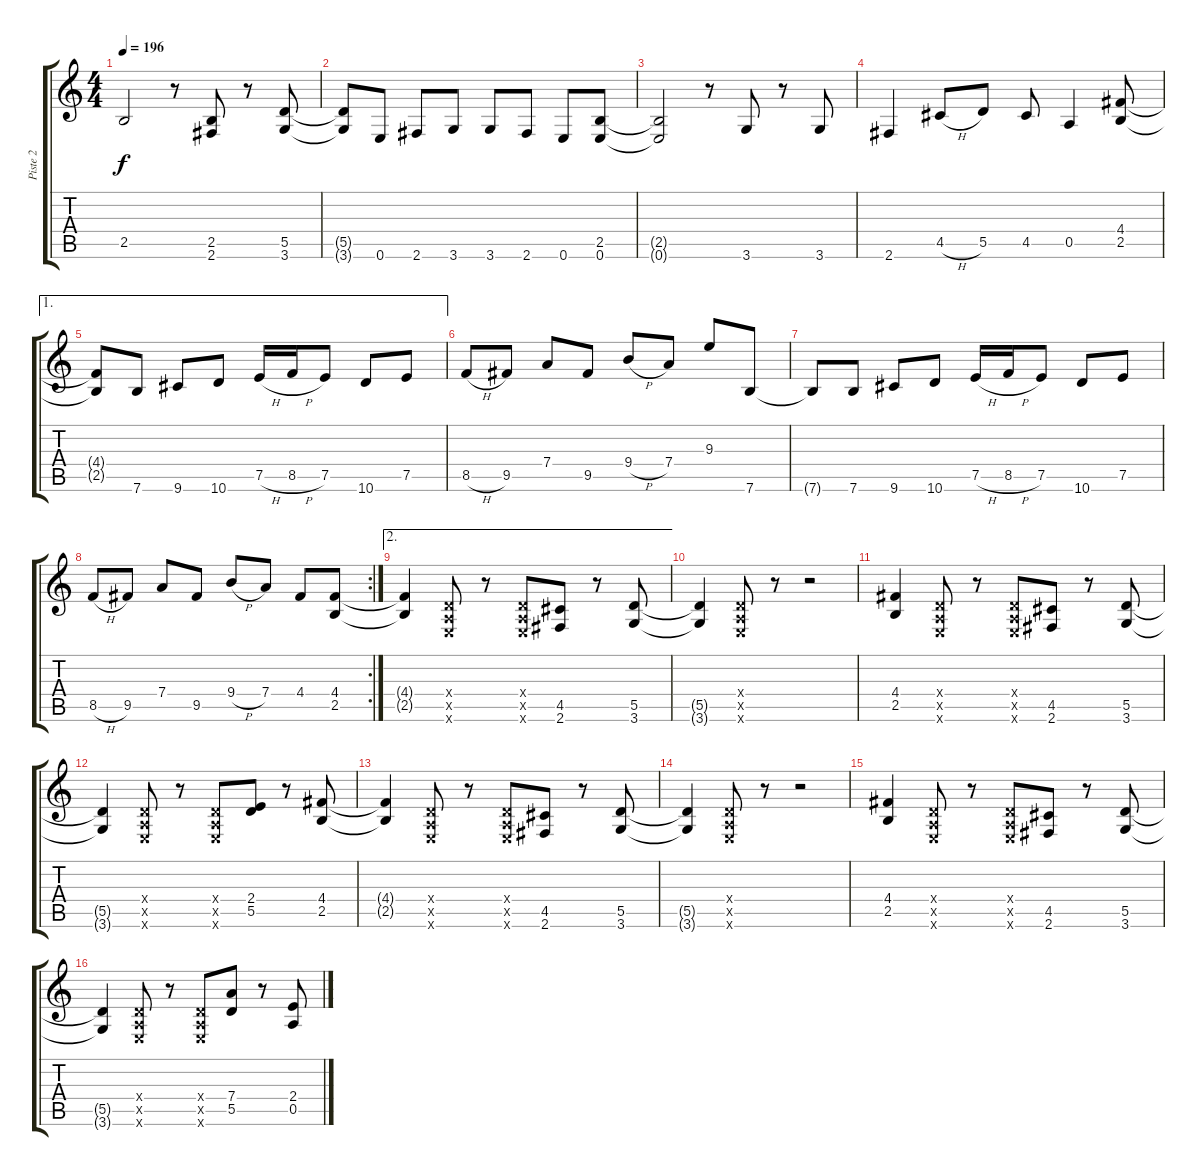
\track ("Piste 2" "Piste 2") {instrument distortionguitar}
\staff {score tabs}
\tuning (E4 B3 G3 D3 A2 E2) {hide}
\ts (4 4)
\tempo 196
\clef g2
\ks c
2.5.2{dy f} r.8 (2.5 2.6).8 r.8 (5.5 3.6).8 |
(5.5{t} 3.6{t}).8 0.6.8 2.6.8 3.6.8 3.6.8 2.6.8 0.6.8 (2.5 0.6).8 |
(2.5{t} 0.6{t}).2 r.8 3.6.8 r.8 3.6.8 |
2.6.4 4.5{h}.8 5.5.8 4.5.8 0.5.4 (4.4 2.5).8 |
\ae 1
(4.4{t} 2.5{t}).8 7.6.8 9.6.8 10.6.8 7.5{h}.16 8.5{h}.16 7.5.8 10.6.8 7.5.8 |
8.5{h}.8 9.5.8 7.4.8 9.5.8 9.4{h}.8 7.4.8 9.3.8 7.6.8 |
7.6{t}.8 7.6.8 9.6.8 10.6.8 7.5{h}.16 8.5{h}.16 7.5.8 10.6.8 7.5.8 |
\rc 2
8.5{h}.8 9.5.8 7.4.8 9.5.8 9.4{h}.8 7.4.8 4.4.8 (4.4 2.5).8 |
\ae 2
(4.4{t} 2.5{t}).4 (0.4{x} 0.5{x} 0.6{x}).8 r.8 (0.4{x} 0.5{x} 0.6{x}).8 (4.5 2.6).8 r.8 (5.5 3.6).8 |
(5.5{t} 3.6{t}).4 (0.4{x} 0.5{x} 0.6{x}).8 r.8 r.2 |
(4.4 2.5).4 (0.4{x} 0.5{x} 0.6{x}).8 r.8 (0.4{x} 0.5{x} 0.6{x}).8 (4.5 2.6).8 r.8 (5.5 3.6).8 |
(5.5{t} 3.6{t}).4 (0.4{x} 0.5{x} 0.6{x}).8 r.8 (0.4{x} 0.5{x} 0.6{x}).8 (2.4 5.5).8 r.8 (4.4 2.5).8 |
(4.4{t} 2.5{t}).4 (0.4{x} 0.5{x} 0.6{x}).8 r.8 (0.4{x} 0.5{x} 0.6{x}).8 (4.5 2.6).8 r.8 (5.5 3.6).8 |
(5.5{t} 3.6{t}).4 (0.4{x} 0.5{x} 0.6{x}).8 r.8 r.2 |
(4.4 2.5).4 (0.4{x} 0.5{x} 0.6{x}).8 r.8 (0.4{x} 0.5{x} 0.6{x}).8 (4.5 2.6).8 r.8 (5.5 3.6).8 |
(5.5{t} 3.6{t}).4 (0.4{x} 0.5{x} 0.6{x}).8 r.8 (0.4{x} 0.5{x} 0.6{x}).8 (7.4 5.5).8 r.8 (2.4 0.5).8
